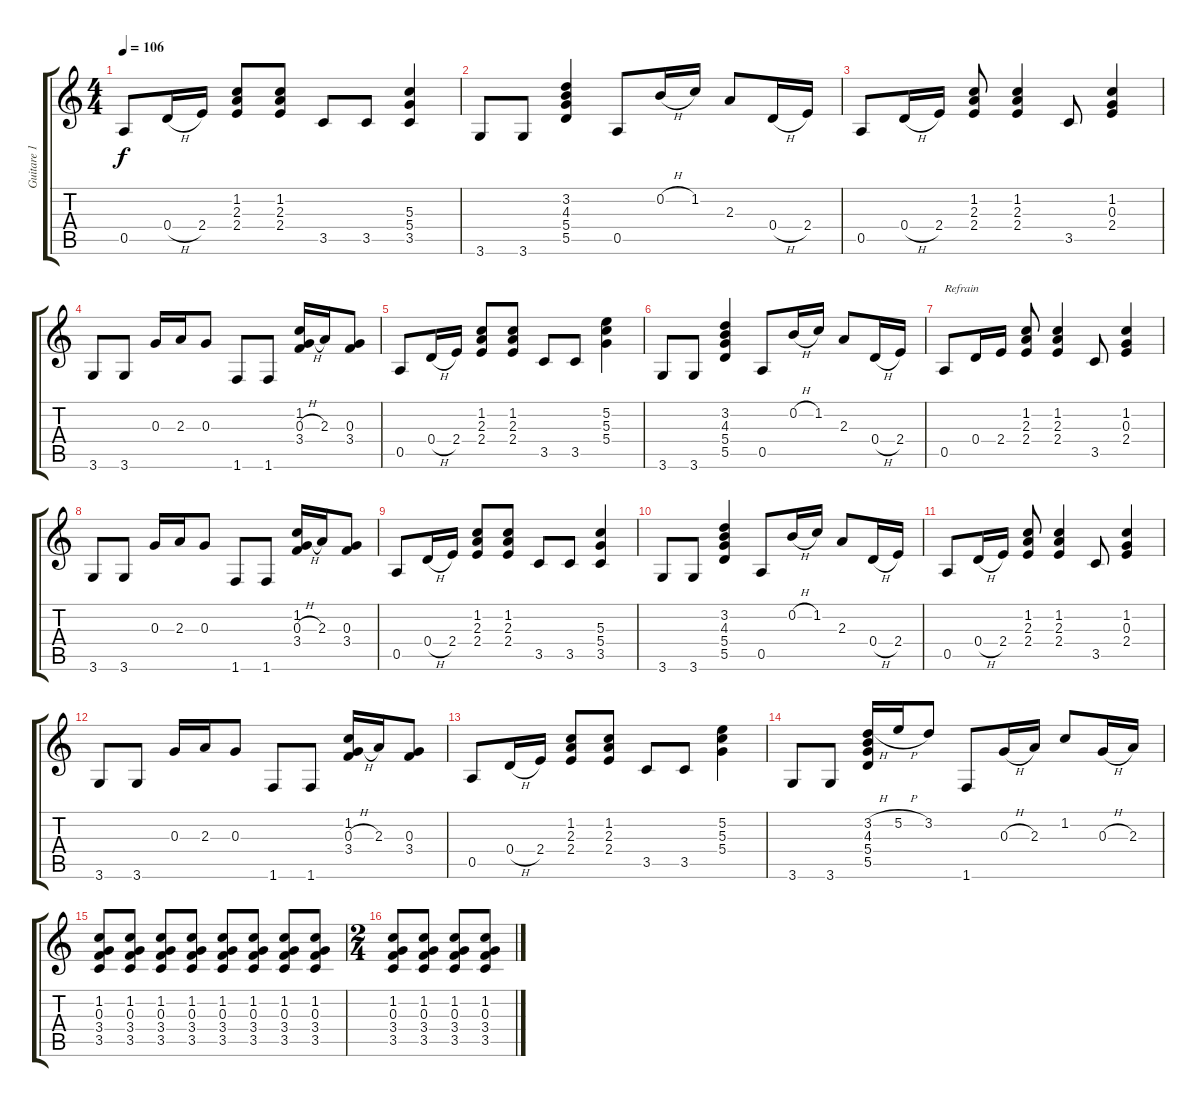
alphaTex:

\track ("Guitare 1" "Guitare 1") {instrument acousticguitarsteel}
\staff {score tabs}
\tuning (E4 B3 G3 D3 A2 E2) {hide}
\ts (4 4)
\tempo 106
\clef g2
\ks c
0.5.8{dy f} 0.4{h}.16 2.4.16 (1.2 2.3 2.4).8 (1.2 2.3 2.4).8 3.5.8 3.5.8 (5.3 5.4 3.5).4 |
3.6.8 3.6.8 (3.2 4.3 5.4 5.5).4 0.5.8 0.2{h}.16 1.2.16 2.3.8 0.4{h}.16 2.4.16 |
0.5.8 0.4{h}.16 2.4.16 (1.2 2.3 2.4).8 (1.2 2.3 2.4).4 3.5.8 (1.2 0.3 2.4).4 |
3.6.8 3.6.8 0.3.16 2.3.16 0.3.8 1.6.8 1.6.8 (1.2 0.3{h} 3.4).16 2.3.16 (0.3 3.4).8 |
0.5.8 0.4{h}.16 2.4.16 (1.2 2.3 2.4).8 (1.2 2.3 2.4).8 3.5.8 3.5.8 (5.2 5.3 5.4).4 |
3.6.8 3.6.8 (3.2 4.3 5.4 5.5).4 0.5.8 0.2{h}.16 1.2.16 2.3.8 0.4{h}.16 2.4.16 |
0.5.8{txt "Refrain"} 0.4.16 2.4.16 (1.2 2.3 2.4).8 (1.2 2.3 2.4).4 3.5.8 (1.2 0.3 2.4).4 |
3.6.8 3.6.8 0.3.16 2.3.16 0.3.8 1.6.8 1.6.8 (1.2 0.3{h} 3.4).16 2.3.16 (0.3 3.4).8 |
0.5.8 0.4{h}.16 2.4.16 (1.2 2.3 2.4).8 (1.2 2.3 2.4).8 3.5.8 3.5.8 (5.3 5.4 3.5).4 |
3.6.8 3.6.8 (3.2 4.3 5.4 5.5).4 0.5.8 0.2{h}.16 1.2.16 2.3.8 0.4{h}.16 2.4.16 |
0.5.8 0.4{h}.16 2.4.16 (1.2 2.3 2.4).8 (1.2 2.3 2.4).4 3.5.8 (1.2 0.3 2.4).4 |
3.6.8 3.6.8 0.3.16 2.3.16 0.3.8 1.6.8 1.6.8 (1.2 0.3{h} 3.4).16 2.3.16 (0.3 3.4).8 |
0.5.8 0.4{h}.16 2.4.16 (1.2 2.3 2.4).8 (1.2 2.3 2.4).8 3.5.8 3.5.8 (5.2 5.3 5.4).4 |
3.6.8 3.6.8 (3.2{h} 4.3 5.4 5.5).16 5.2{h}.16 3.2.8 1.6.8 0.3{h}.16 2.3.16 1.2.8 0.3{h}.16 2.3.16 |
(1.2 0.3 3.4 3.5).8 (1.2 0.3 3.4 3.5).8 (1.2 0.3 3.4 3.5).8 (1.2 0.3 3.4 3.5).8 (1.2 0.3 3.4 3.5).8 (1.2 0.3 3.4 3.5).8 (1.2 0.3 3.4 3.5).8 (1.2 0.3 3.4 3.5).8 |
\ts (2 4)
(1.2 0.3 3.4 3.5).8 (1.2 0.3 3.4 3.5).8 (1.2 0.3 3.4 3.5).8 (1.2 0.3 3.4 3.5).8
